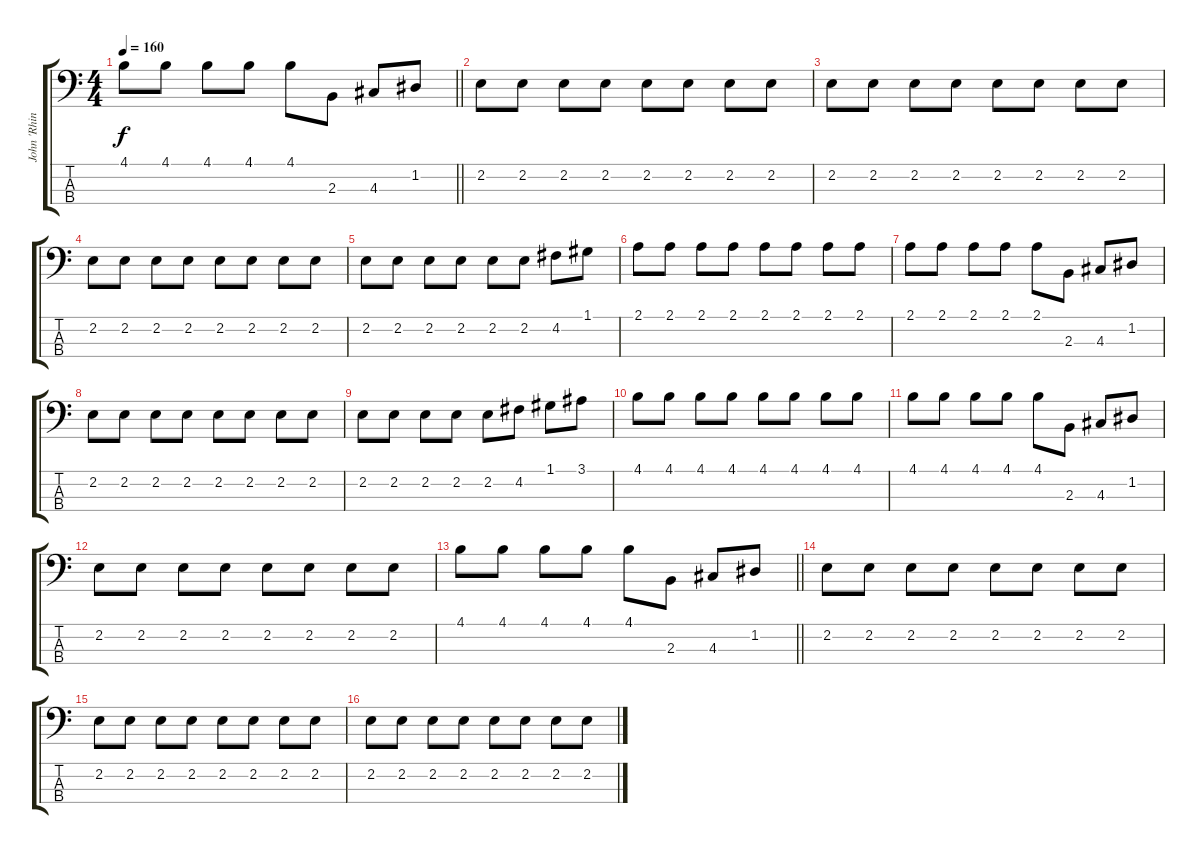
\track ("John 'Rhino' Edwards (Bass)" "John 'Rhin") {instrument electricbasspick}
\staff {score tabs}
\tuning (G2 D2 A1 E1) {hide}
\ts (4 4)
\tempo 160
\clef f4
\barLineRight lightlight
\ks c
4.1.8{dy f} 4.1.8 4.1.8 4.1.8 4.1.8 2.3.8 4.3.8 1.2.8 |
2.2.8 2.2.8 2.2.8 2.2.8 2.2.8 2.2.8 2.2.8 2.2.8 |
2.2.8 2.2.8 2.2.8 2.2.8 2.2.8 2.2.8 2.2.8 2.2.8 |
2.2.8 2.2.8 2.2.8 2.2.8 2.2.8 2.2.8 2.2.8 2.2.8 |
2.2.8 2.2.8 2.2.8 2.2.8 2.2.8 2.2.8 4.2.8 1.1.8 |
2.1.8 2.1.8 2.1.8 2.1.8 2.1.8 2.1.8 2.1.8 2.1.8 |
2.1.8 2.1.8 2.1.8 2.1.8 2.1.8 2.3.8 4.3.8 1.2.8 |
2.2.8 2.2.8 2.2.8 2.2.8 2.2.8 2.2.8 2.2.8 2.2.8 |
2.2.8 2.2.8 2.2.8 2.2.8 2.2.8 4.2.8 1.1.8 3.1.8 |
4.1.8 4.1.8 4.1.8 4.1.8 4.1.8 4.1.8 4.1.8 4.1.8 |
4.1.8 4.1.8 4.1.8 4.1.8 4.1.8 2.3.8 4.3.8 1.2.8 |
2.2.8 2.2.8 2.2.8 2.2.8 2.2.8 2.2.8 2.2.8 2.2.8 |
\barLineRight lightlight
4.1.8 4.1.8 4.1.8 4.1.8 4.1.8 2.3.8 4.3.8 1.2.8 |
2.2.8 2.2.8 2.2.8 2.2.8 2.2.8 2.2.8 2.2.8 2.2.8 |
2.2.8 2.2.8 2.2.8 2.2.8 2.2.8 2.2.8 2.2.8 2.2.8 |
2.2.8 2.2.8 2.2.8 2.2.8 2.2.8 2.2.8 2.2.8 2.2.8
